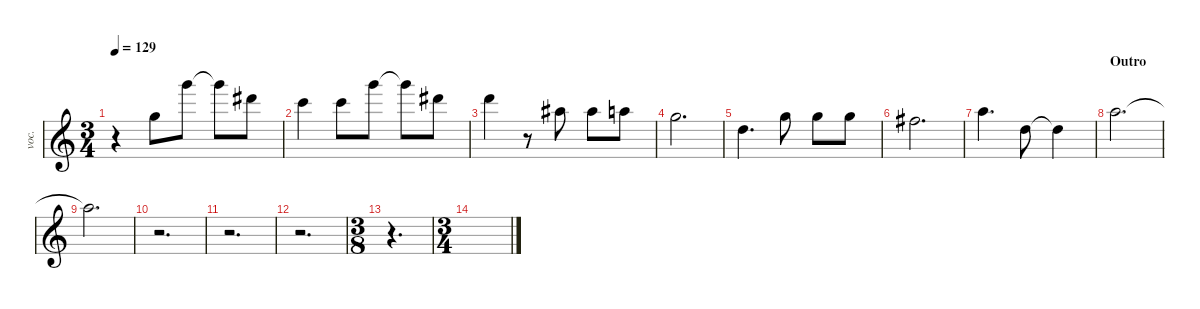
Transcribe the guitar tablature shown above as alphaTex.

\defaultSystemsLayout 4
\hideDynamics
\bracketExtendMode nobrackets
\otherSystemsTrackNameOrientation horizontal
\track ("Vocal" "voc.") {instrument acousticgrandpiano}
\staff {score}
\tuning (E4 B3 G3 D3 A2 E2)
\ts (3 4)
\tempo 129
\clef g2
\ks c
r.4{dy fff} 24.3.8 27.1.8 27.1{t}.8 23.1{acc #}.8 |
25.2.4 25.2.8 27.1.8 27.1{t}.8 23.1{acc #}.8 |
22.1.4 r.8 18.1{acc #}.8 18.1{acc #}.8 17.1.8 |
15.1.2{d} |
15.2.4{d} 15.1.8 15.1.8 15.1.8 |
14.1{acc #}.2{d} |
17.1.4{d} 15.2.8 15.2{t}.4 |
\section ("" "Outro")
17.1.2{d} |
17.1{t}.2{d} |
r.2{d} |
r.2{d} |
r.2{d} |
\ts (3 8)
\beaming (8 3)
r.4{d} |
\ts (3 4)
\beaming (8 2 2 2)
